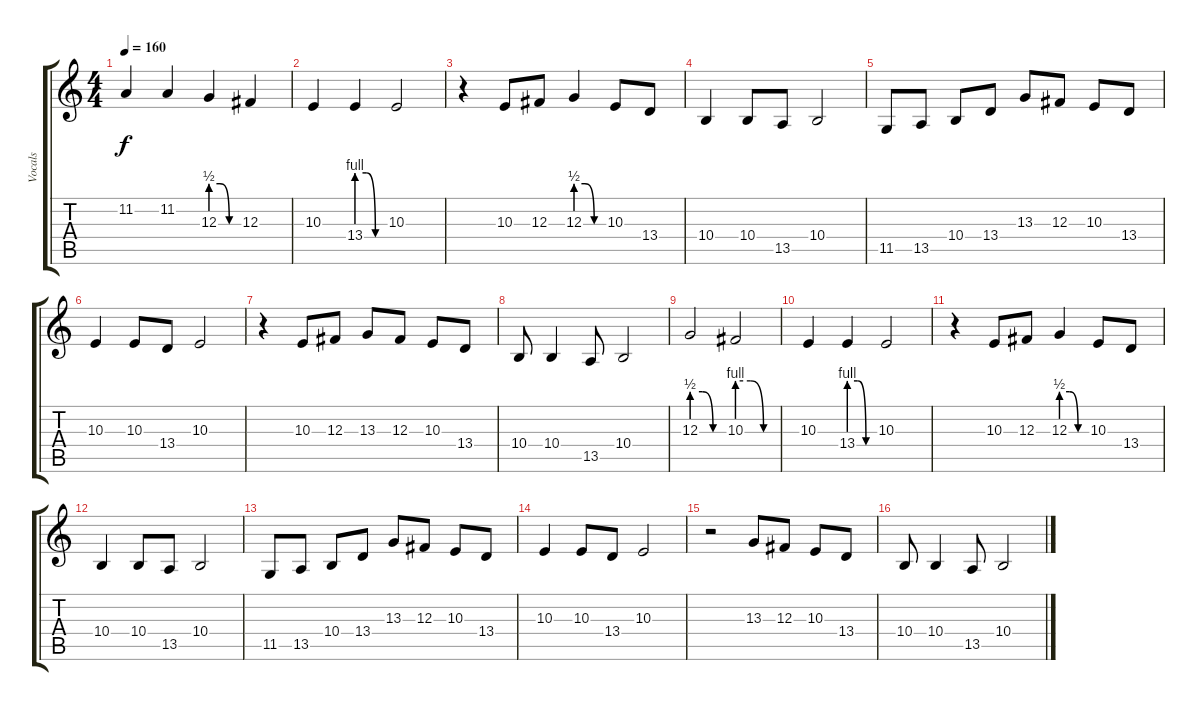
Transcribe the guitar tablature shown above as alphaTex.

\track ("Vocals" "Vocals") {instrument lead6voice}
\staff {score tabs}
\tuning (Eb4 Bb3 Gb3 Db3 Ab2 Eb2) {hide}
\ts (4 4)
\tempo 160
\clef g2
\ks c
11.2.4{dy f} 11.2.4 12.3{be (custom 0 2 20 2 40 0 60 0)}.4 12.3.4 |
10.3.4 13.4{be (custom 0 4 20 4 40 0 60 0)}.4 10.3.2 |
r.4 10.3.8 12.3.8 12.3{be (custom 0 2 20 2 40 0 60 0)}.4 10.3.8 13.4.8 |
10.4.4 10.4.8 13.5.8 10.4.2 |
11.5.8 13.5.8 10.4.8 13.4.8 13.3.8 12.3.8 10.3.8 13.4.8 |
10.3.4 10.3.8 13.4.8 10.3.2 |
r.4 10.3.8 12.3.8 13.3.8 12.3.8 10.3.8 13.4.8 |
10.4.8 10.4.4 13.5.8 10.4.2 |
12.3{be (custom 0 2 20 2 40 0 60 0)}.2 10.3{be (custom 0 4 20 4 40 0 60 0)}.2 |
10.3.4 13.4{be (custom 0 4 20 4 40 0 60 0)}.4 10.3.2 |
r.4 10.3.8 12.3.8 12.3{be (custom 0 2 20 2 40 0 60 0)}.4 10.3.8 13.4.8 |
10.4.4 10.4.8 13.5.8 10.4.2 |
11.5.8 13.5.8 10.4.8 13.4.8 13.3.8 12.3.8 10.3.8 13.4.8 |
10.3.4 10.3.8 13.4.8 10.3.2 |
r.2 13.3.8 12.3.8 10.3.8 13.4.8 |
10.4.8 10.4.4 13.5.8 10.4.2
